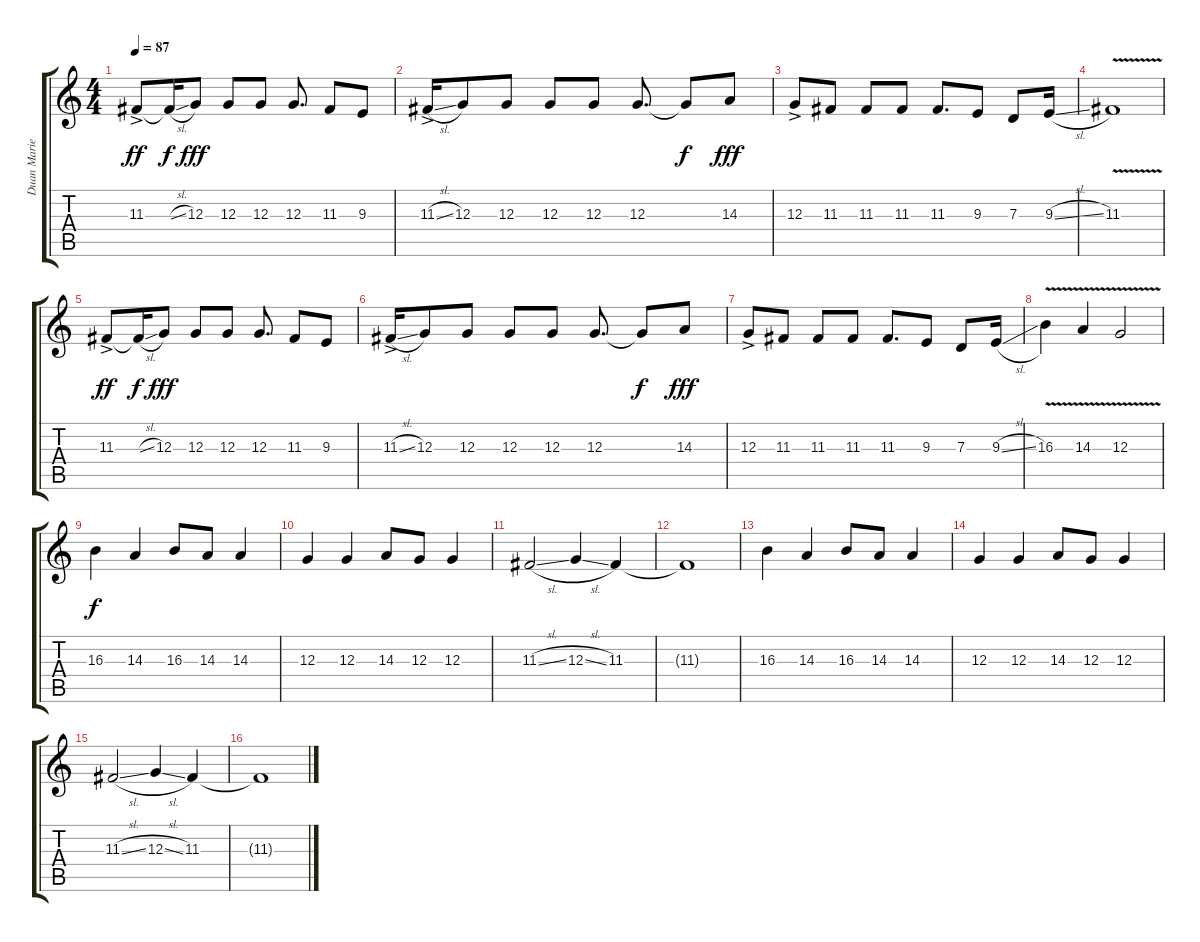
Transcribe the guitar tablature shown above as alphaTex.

\track ("Duan Marie" "Duan Marie") {instrument viola}
\staff {score tabs}
\tuning (E4 B3 G3 D3 A2 E2) {hide}
\ts (4 4)
\tempo 87
\clef g2
\ks c
11.3{ac}.8{dy ff} 11.3{sl t}.16{dy f} 12.3.8{dy fff} 12.3.8 12.3.8 12.3.8{d} 11.3.8 9.3.8 |
11.3{sl ac}.16 12.3.8 12.3.8 12.3.8 12.3.8 12.3.8{d} 12.3{t}.8{dy f} 14.3.8{dy fff} |
12.3{ac}.8 11.3.8 11.3.8 11.3.8 11.3.8{d} 9.3.8 7.3.8 9.3{sl}.16 |
11.3{v}.1{volume 4} |
11.3{ac}.8{dy ff volume 13} 11.3{sl t}.16{dy f} 12.3.8{dy fff} 12.3.8 12.3.8 12.3.8{d} 11.3.8 9.3.8 |
11.3{sl ac}.16 12.3.8 12.3.8 12.3.8 12.3.8 12.3.8{d} 12.3{t}.8{dy f} 14.3.8{dy fff} |
12.3{ac}.8 11.3.8 11.3.8 11.3.8 11.3.8{d} 9.3.8 7.3.8 9.3{sl}.16 |
16.3{v}.4 14.3{v}.4 12.3{v}.2 |
16.3.4{dy f} 14.3.4 16.3.8 14.3.8 14.3.4 |
12.3.4 12.3.4 14.3.8 12.3.8 12.3.4 |
11.3{sl}.2 12.3{sl}.4 11.3.4 |
11.3{t}.1 |
16.3.4 14.3.4 16.3.8 14.3.8 14.3.4 |
12.3.4 12.3.4 14.3.8 12.3.8 12.3.4 |
11.3{sl}.2 12.3{sl}.4 11.3.4 |
11.3{t}.1
